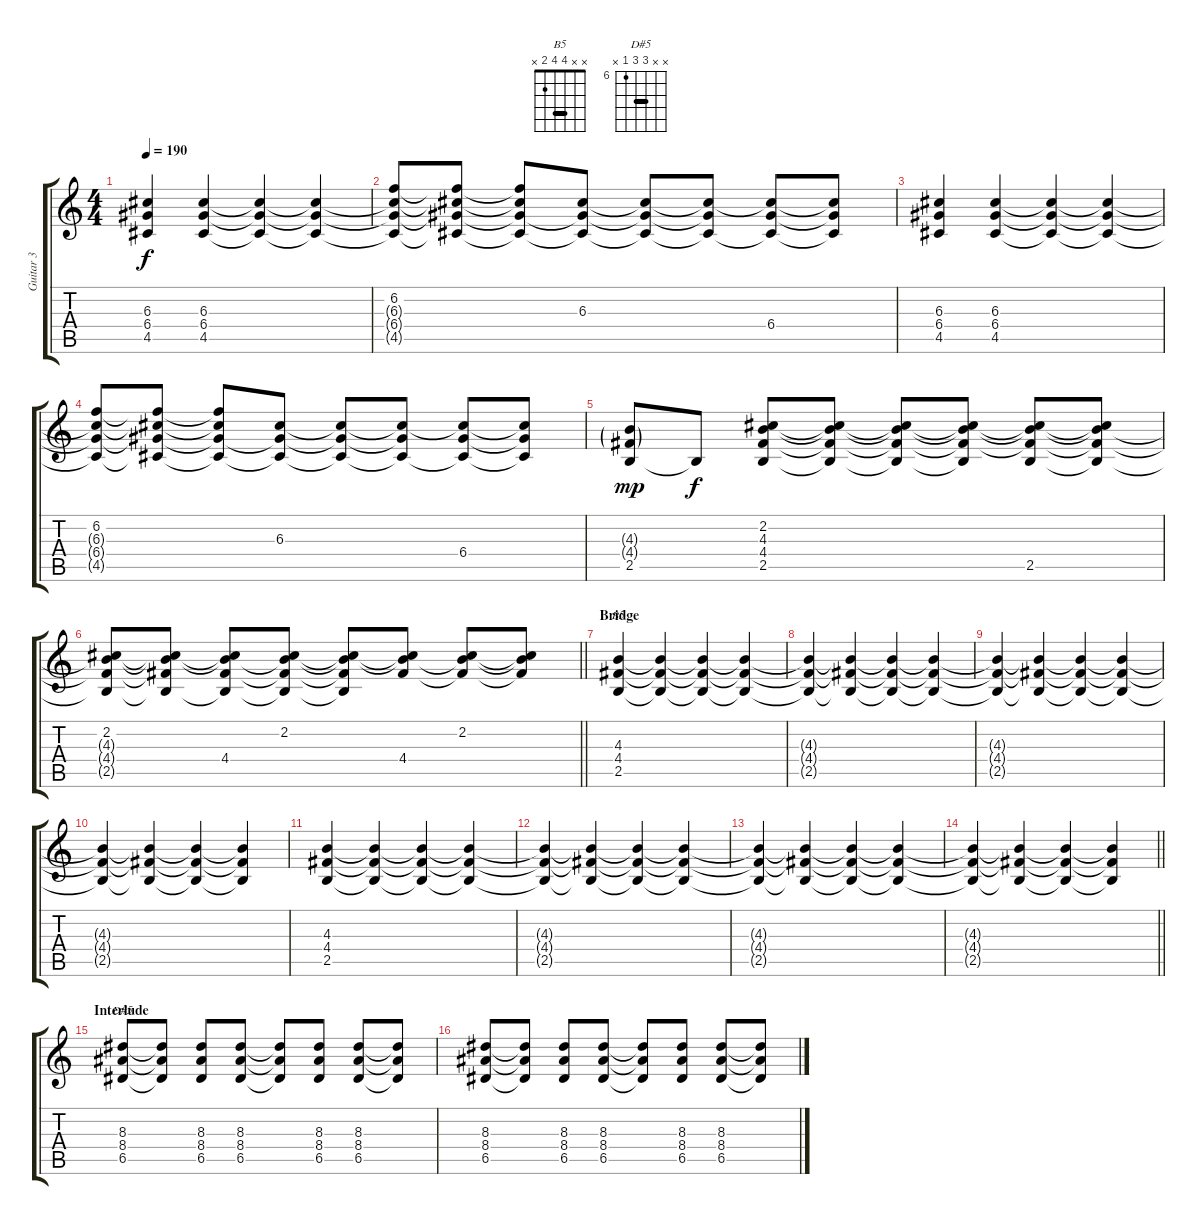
\track ("Guitar 3" "Guitar 3") {instrument overdrivenguitar}
\staff {score tabs}
\tuning (E4 B3 G3 D3 A2 E2) {hide}
\chord ("B5" x x 4 4 2 x) {barre 4}
\chord ("D#5" x x 8 8 6 x) {firstfret 6 barre 8}
\ts (4 4)
\tempo 190
\clef g2
\ks c
(6.3 6.4 4.5).4{dy f} (6.3 6.4 4.5).4 (6.3{t} 6.4{t} 4.5{t}).4 (6.3{t} 6.4{t} 4.5{t}).4 |
(6.2 6.3{t} 6.4{t} 4.5{t}).8 (6.2{t} 6.3{t} 6.4{t} 4.5{t}).8 (6.2{t} 6.3{t} 6.4{t} 4.5{t}).8 (6.3 6.4{t} 4.5{t}).8 (6.3{t} 6.4{t} 4.5{t}).8 (6.3{t} 6.4{t} 4.5{t}).8 (6.3{t} 6.4 4.5{t}).8 (6.3{t} 6.4{t} 4.5{t}).8 |
(6.3 6.4 4.5).4 (6.3 6.4 4.5).4 (6.3{t} 6.4{t} 4.5{t}).4 (6.3{t} 6.4{t} 4.5{t}).4 |
(6.2 6.3{t} 6.4{t} 4.5{t}).8 (6.2{t} 6.3{t} 6.4{t} 4.5{t}).8 (6.2{t} 6.3{t} 6.4{t} 4.5{t}).8 (6.3 6.4{t} 4.5{t}).8 (6.3{t} 6.4{t} 4.5{t}).8 (6.3{t} 6.4{t} 4.5{t}).8 (6.3{t} 6.4 4.5{t}).8 (6.3{t} 6.4{t} 4.5{t}).8 |
(4.3{g} 4.4{g} 2.5).8{dy mp} 2.5{t}.8{dy f} (2.2 4.3 4.4 2.5).8 (2.2{t} 4.3{t} 4.4{t} 2.5{t}).8 (2.2{t} 4.3{t} 4.4{t} 2.5{t}).8 (2.2{t} 4.3{t} 4.4{t} 2.5{t}).8 (2.2{t} 4.3{t} 4.4{t} 2.5).8 (2.2{t} 4.3{t} 4.4{t} 2.5{t}).8 |
\barLineRight lightlight
(2.2 4.3{t} 4.4{t} 2.5{t}).8 (2.2{t} 4.3{t} 4.4{t} 2.5{t}).8 (2.2{t} 4.3{t} 4.4 2.5{t}).8 (2.2 4.3{t} 4.4{t} 2.5{t}).8 (2.2{t} 4.3{t} 4.4{t} 2.5{t}).8 (2.2{t} 4.3{t} 4.4).8 (2.2 4.3{t} 4.4{t}).8 (2.2{t} 4.3{t} 4.4{t}).8 |
\section ("" "Bridge")
(4.3 4.4 2.5).4{ch "B5"} (4.3{t} 4.4{t} 2.5{t}).4 (4.3{t} 4.4{t} 2.5{t}).4 (4.3{t} 4.4{t} 2.5{t}).4 |
(4.3{t} 4.4{t} 2.5{t}).4 (4.3{t} 4.4{t} 2.5{t}).4 (4.3{t} 4.4{t} 2.5{t}).4 (4.3{t} 4.4{t} 2.5{t}).4 |
(4.3{t} 4.4{t} 2.5{t}).4 (4.3{t} 4.4{t} 2.5{t}).4 (4.3{t} 4.4{t} 2.5{t}).4 (4.3{t} 4.4{t} 2.5{t}).4 |
(4.3{t} 4.4{t} 2.5{t}).4 (4.3{t} 4.4{t} 2.5{t}).4 (4.3{t} 4.4{t} 2.5{t}).4 (4.3{t} 4.4{t} 2.5{t}).4 |
(4.3 4.4 2.5).4 (4.3{t} 4.4{t} 2.5{t}).4 (4.3{t} 4.4{t} 2.5{t}).4 (4.3{t} 4.4{t} 2.5{t}).4 |
(4.3{t} 4.4{t} 2.5{t}).4 (4.3{t} 4.4{t} 2.5{t}).4 (4.3{t} 4.4{t} 2.5{t}).4 (4.3{t} 4.4{t} 2.5{t}).4 |
(4.3{t} 4.4{t} 2.5{t}).4 (4.3{t} 4.4{t} 2.5{t}).4 (4.3{t} 4.4{t} 2.5{t}).4 (4.3{t} 4.4{t} 2.5{t}).4 |
\barLineRight lightlight
(4.3{t} 4.4{t} 2.5{t}).4 (4.3{t} 4.4{t} 2.5{t}).4 (4.3{t} 4.4{t} 2.5{t}).4 (4.3{t} 4.4{t} 2.5{t}).4 |
\section ("" "Interlude")
(8.3 8.4 6.5).8{ch "D#5"} (8.3{t} 8.4{t} 6.5{t}).8 (8.3 8.4 6.5).8 (8.3 8.4 6.5).8 (8.3{t} 8.4{t} 6.5{t}).8 (8.3 8.4 6.5).8 (8.3 8.4 6.5).8 (8.3{t} 8.4{t} 6.5{t}).8 |
(8.3 8.4 6.5).8 (8.3{t} 8.4{t} 6.5{t}).8 (8.3 8.4 6.5).8 (8.3 8.4 6.5).8 (8.3{t} 8.4{t} 6.5{t}).8 (8.3 8.4 6.5).8 (8.3 8.4 6.5).8 (8.3{t} 8.4{t} 6.5{t}).8
